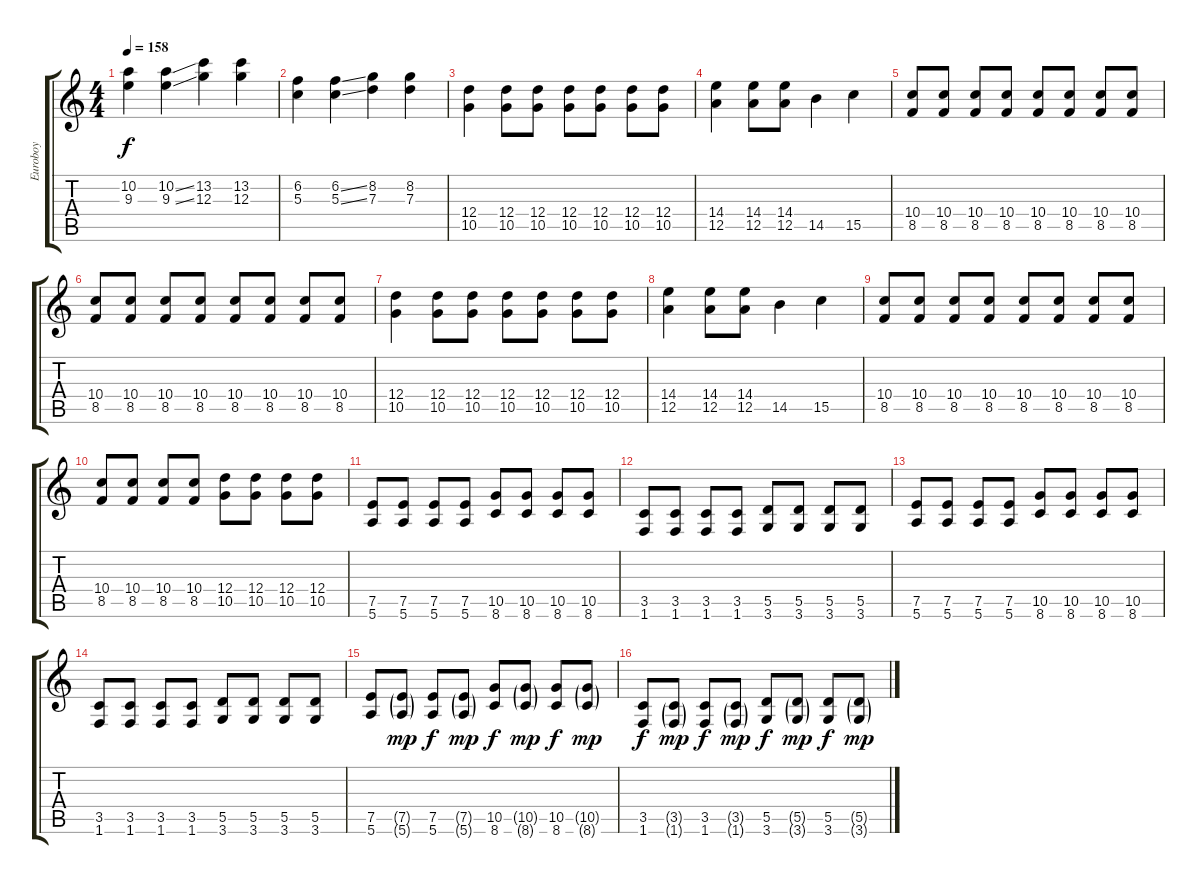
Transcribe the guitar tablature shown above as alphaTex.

\track ("Euroboy" "Euroboy") {instrument distortionguitar}
\staff {score tabs}
\tuning (E4 B3 G3 D3 A2 E2) {hide}
\ts (4 4)
\tempo 158
\clef g2
\ks c
(10.2 9.3).4{dy f} (10.2{ss} 9.3{ss}).4 (13.2 12.3).4 (13.2 12.3).4 |
(6.2 5.3).4 (6.2{ss} 5.3{ss}).4 (8.2 7.3).4 (8.2 7.3).4 |
(12.4 10.5).4 (12.4 10.5).8 (12.4 10.5).8 (12.4 10.5).8 (12.4 10.5).8 (12.4 10.5).8 (12.4 10.5).8 |
(14.4 12.5).4 (14.4 12.5).8 (14.4 12.5).8 14.5.4 15.5.4 |
(10.4 8.5).8 (10.4 8.5).8 (10.4 8.5).8 (10.4 8.5).8 (10.4 8.5).8 (10.4 8.5).8 (10.4 8.5).8 (10.4 8.5).8 |
(10.4 8.5).8 (10.4 8.5).8 (10.4 8.5).8 (10.4 8.5).8 (10.4 8.5).8 (10.4 8.5).8 (10.4 8.5).8 (10.4 8.5).8 |
(12.4 10.5).4 (12.4 10.5).8 (12.4 10.5).8 (12.4 10.5).8 (12.4 10.5).8 (12.4 10.5).8 (12.4 10.5).8 |
(14.4 12.5).4 (14.4 12.5).8 (14.4 12.5).8 14.5.4 15.5.4 |
(10.4 8.5).8 (10.4 8.5).8 (10.4 8.5).8 (10.4 8.5).8 (10.4 8.5).8 (10.4 8.5).8 (10.4 8.5).8 (10.4 8.5).8 |
(10.4 8.5).8 (10.4 8.5).8 (10.4 8.5).8 (10.4 8.5).8 (12.4 10.5).8 (12.4 10.5).8 (12.4 10.5).8 (12.4 10.5).8 |
(7.5 5.6).8 (7.5 5.6).8 (7.5 5.6).8 (7.5 5.6).8 (10.5 8.6).8 (10.5 8.6).8 (10.5 8.6).8 (10.5 8.6).8 |
(3.5 1.6).8 (3.5 1.6).8 (3.5 1.6).8 (3.5 1.6).8 (5.5 3.6).8 (5.5 3.6).8 (5.5 3.6).8 (5.5 3.6).8 |
(7.5 5.6).8 (7.5 5.6).8 (7.5 5.6).8 (7.5 5.6).8 (10.5 8.6).8 (10.5 8.6).8 (10.5 8.6).8 (10.5 8.6).8 |
(3.5 1.6).8 (3.5 1.6).8 (3.5 1.6).8 (3.5 1.6).8 (5.5 3.6).8 (5.5 3.6).8 (5.5 3.6).8 (5.5 3.6).8 |
(7.5 5.6).8 (7.5{g} 5.6{g}).8{dy mp} (7.5 5.6).8{dy f} (7.5{g} 5.6{g}).8{dy mp} (10.5 8.6).8{dy f} (10.5{g} 8.6{g}).8{dy mp} (10.5 8.6).8{dy f} (10.5{g} 8.6{g}).8{dy mp} |
(3.5 1.6).8{dy f} (3.5{g} 1.6{g}).8{dy mp} (3.5 1.6).8{dy f} (3.5{g} 1.6{g}).8{dy mp} (5.5 3.6).8{dy f} (5.5{g} 3.6{g}).8{dy mp} (5.5 3.6).8{dy f} (5.5{g} 3.6{g}).8{dy mp}
